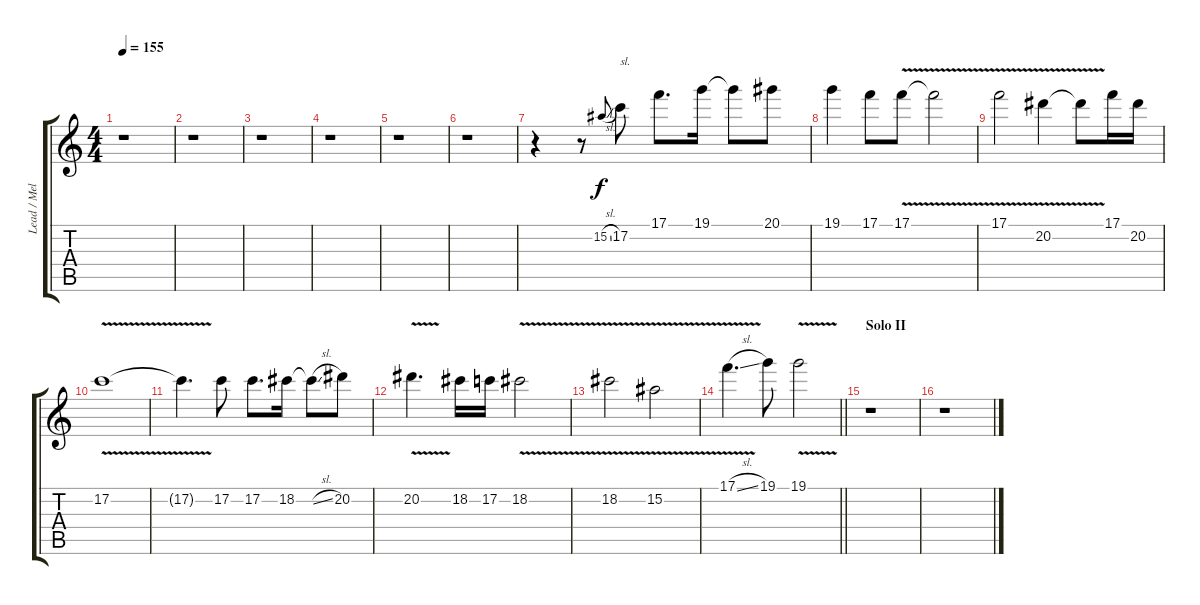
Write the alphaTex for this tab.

\track ("Lead / Melody Guitar II" "Lead / Mel") {instrument distortionguitar}
\staff {score tabs}
\tuning (C4 G3 Eb3 Bb2 F2 C2) {hide}
\ts (4 4)
\tempo 155
\clef g2
\ks c
r.1{dy f} |
r.1 |
r.1 |
r.1 |
r.1 |
r.1 |
r.4{volume 13 balance 2} r.8 15.2{sl}.8{gr onbeat} 17.2.8{txt "sl."} 17.1.8{d} 19.1.16 19.1{t}.8 20.1.8 |
19.1.4 17.1.8 17.1{v}.8 17.1{t}.2 |
17.1{v}.2 20.2{v}.4 20.2{t}.8 17.1.16 20.2.16 |
17.2{v}.1 |
17.2{t}.4{d} 17.2.8 17.2.8{d} 18.2.16 18.2{sl t}.8 20.2.8 |
20.2{v}.4{d} 18.2.16 17.2.16 18.2{v}.2 |
18.2{v}.2 15.2{v}.2 |
\barLineRight lightlight
17.1{v sl}.4{d} 19.1.8 19.1{v}.2 |
\section ("" "Solo II")
r.1 |
r.1
